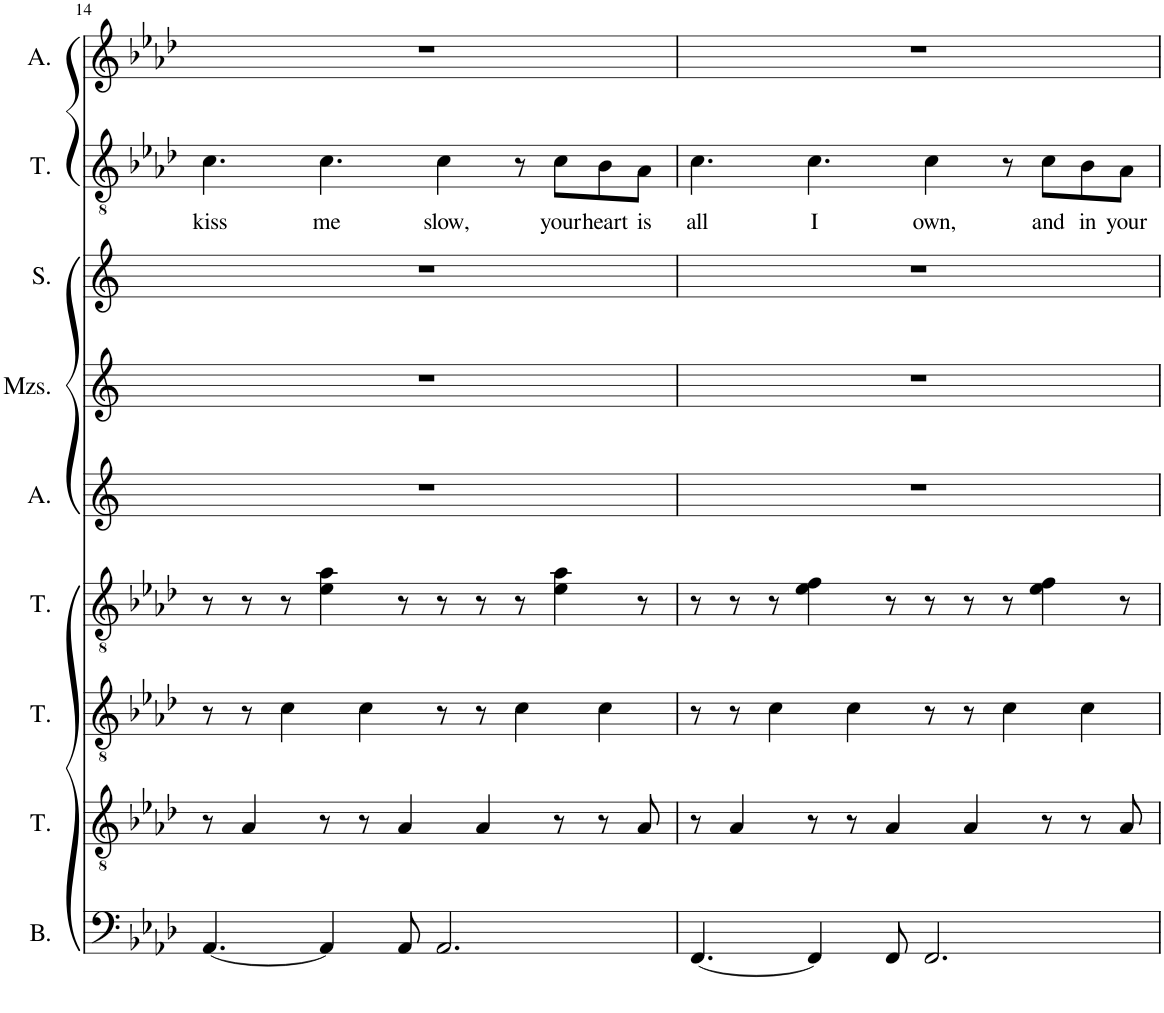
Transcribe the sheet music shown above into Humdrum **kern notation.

**kern	**kern	**kern	**kern	**kern	**kern	**kern	**kern	**text	**kern
*part9	*part8	*part7	*part6	*part5	*part4	*part3	*part2	*part2	*part1
*staff9	*staff8	*staff7	*staff6	*staff5	*staff4	*staff3	*staff2	*staff2	*staff1
*I"Bass	*I"Tenor	*I"Tenor	*I"Tenor	*I"Alto	*I"Mezzo-soprano	*I"Soprano	*I"Tenor	*	*I"Alto
*I'B.	*I'T.	*I'T.	*I'T.	*I'A.	*I'Mzs.	*I'S.	*I'T.	*	*I'A.
!!LO:PB:g=z
*clefF4	*clefGv2	*clefGv2	*clefGv2	*clefG2	*clefG2	*clefG2	*clefGv2	*	*clefG2
*k[b-e-a-d-]	*k[b-e-a-d-]	*k[b-e-a-d-]	*k[b-e-a-d-]	*k[]	*k[]	*k[]	*k[b-e-a-d-]	*	*k[b-e-a-d-]
*M12/8	*M12/8	*M12/8	*M12/8	*M12/8	*M12/8	*M12/8	*M12/8	*	*M12/8
=14	=14	=14	=14	=14	=14	=14	=14	=14	=14
!	!	!	!	!	!	!	!	!LO:LY:b	!
[4.AA-/	8r	8r	8r	1.r	1.r	1.r	4.c\	kiss	1.r
.	4A-/	8r	8r	.	.	.	.	.	.
.	.	4c\	8r	.	.	.	.	.	.
!	!	!	!	!	!	!	!	!LO:LY:b	!
4AA-/]	8r	.	4e-\ 4a-\	.	.	.	4.c\	me	.
.	8r	4c\	.	.	.	.	.	.	.
8AA-/	4A-/	.	8r	.	.	.	.	.	.
!	!	!	!	!	!	!	!	!LO:LY:b	!
2.AA-/	.	8r	8r	.	.	.	4c\	slow,	.
.	4A-/	8r	8r	.	.	.	.	.	.
.	.	4c\	8r	.	.	.	8r	.	.
!	!	!	!	!	!	!	!	!LO:LY:b	!
.	8r	.	4e-\ 4a-\	.	.	.	8c\L	your	.
!	!	!	!	!	!	!	!	!LO:LY:b	!
.	8r	4c\	.	.	.	.	8B-\	heart	.
!	!	!	!	!	!	!	!	!LO:LY:b	!
.	8A-/	.	8r	.	.	.	8A-\J	is	.
=15	=15	=15	=15	=15	=15	=15	=15	=15	=15
!	!	!	!	!	!	!	!	!LO:LY:b	!
[4.FF/	8r	8r	8r	1.r	1.r	1.r	4.c\	all	1.r
.	4A-/	8r	8r	.	.	.	.	.	.
.	.	4c\	8r	.	.	.	.	.	.
!	!	!	!	!	!	!	!	!LO:LY:b	!
4FF/]	8r	.	4e-\ 4f\	.	.	.	4.c\	I	.
.	8r	4c\	.	.	.	.	.	.	.
8FF/	4A-/	.	8r	.	.	.	.	.	.
!	!	!	!	!	!	!	!	!LO:LY:b	!
2.FF/	.	8r	8r	.	.	.	4c\	own,	.
.	4A-/	8r	8r	.	.	.	.	.	.
.	.	4c\	8r	.	.	.	8r	.	.
!	!	!	!	!	!	!	!	!LO:LY:b	!
.	8r	.	4e-\ 4f\	.	.	.	8c\L	and	.
!	!	!	!	!	!	!	!	!LO:LY:b	!
.	8r	4c\	.	.	.	.	8B-\	in	.
!	!	!	!	!	!	!	!	!LO:LY:b	!
.	8A-/	.	8r	.	.	.	8A-\J	your	.
=	=	=	=	=	=	=	=	=	=
*-	*-	*-	*-	*-	*-	*-	*-	*-	*-
